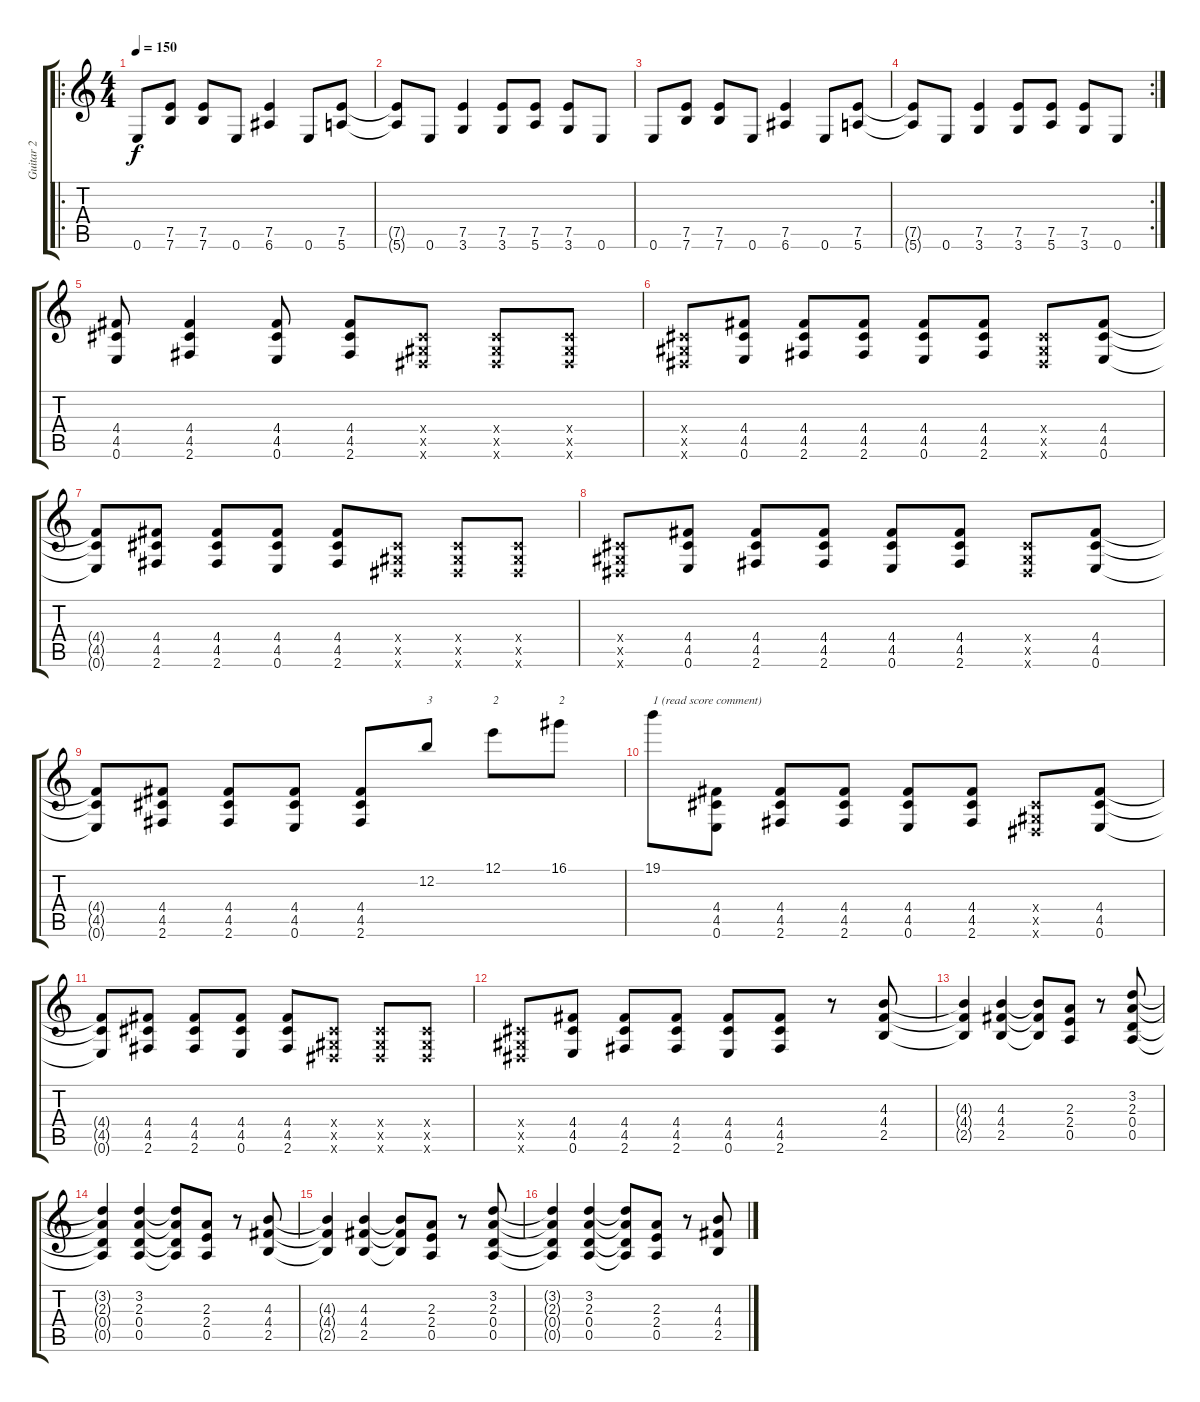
\track ("Guitar 2" "Guitar 2") {instrument overdrivenguitar}
\staff {score tabs}
\tuning (E4 B3 G3 D3 A2 E2) {hide}
\ro
\ts (4 4)
\tempo 150
\clef g2
\ks c
0.6.8{dy f} (7.5 7.6).8 (7.5 7.6).8 0.6.8 (7.5 6.6).4 0.6.8 (7.5 5.6).8 |
(7.5{t} 5.6{t}).8 0.6.8 (7.5 3.6).4 (7.5 3.6).8 (7.5 5.6).8 (7.5 3.6).8 0.6.8 |
0.6.8 (7.5 7.6).8 (7.5 7.6).8 0.6.8 (7.5 6.6).4 0.6.8 (7.5 5.6).8 |
\rc 2
(7.5{t} 5.6{t}).8 0.6.8 (7.5 3.6).4 (7.5 3.6).8 (7.5 5.6).8 (7.5 3.6).8 0.6.8 |
(4.4 4.5 0.6).8 (4.4 4.5 2.6).4 (4.4 4.5 0.6).8 (4.4 4.5 2.6).8 (-1.4{x} -1.5{x} -1.6{x}).8 (-1.4{x} -1.5{x} -1.6{x}).8 (-1.4{x} -1.5{x} -1.6{x}).8 |
(-1.4{x} -1.5{x} -1.6{x}).8 (4.4 4.5 0.6).8 (4.4 4.5 2.6).8 (4.4 4.5 2.6).8 (4.4 4.5 0.6).8 (4.4 4.5 2.6).8 (-1.4{x} -1.5{x} -1.6{x}).8 (4.4 4.5 0.6).8 |
(4.4{t} 4.5{t} 0.6{t}).8 (4.4 4.5 2.6).8 (4.4 4.5 2.6).8 (4.4 4.5 0.6).8 (4.4 4.5 2.6).8 (-1.4{x} -1.5{x} -1.6{x}).8 (-1.4{x} -1.5{x} -1.6{x}).8 (-1.4{x} -1.5{x} -1.6{x}).8 |
(-1.4{x} -1.5{x} -1.6{x}).8 (4.4 4.5 0.6).8 (4.4 4.5 2.6).8 (4.4 4.5 2.6).8 (4.4 4.5 0.6).8 (4.4 4.5 2.6).8 (-1.4{x} -1.5{x} -1.6{x}).8 (4.4 4.5 0.6).8 |
(4.4{t} 4.5{t} 0.6{t}).8 (4.4 4.5 2.6).8 (4.4 4.5 2.6).8 (4.4 4.5 0.6).8 (4.4 4.5 2.6).8 12.2.8{txt "3" instrument guitarharmonics} 12.1.8{txt "2"} 16.1.8{txt "2"} |
19.1.8{txt "1 (read score comment)"} (4.4 4.5 0.6).8{instrument overdrivenguitar} (4.4 4.5 2.6).8 (4.4 4.5 2.6).8 (4.4 4.5 0.6).8 (4.4 4.5 2.6).8 (-1.4{x} -1.5{x} -1.6{x}).8 (4.4 4.5 0.6).8 |
(4.4{t} 4.5{t} 0.6{t}).8 (4.4 4.5 2.6).8 (4.4 4.5 2.6).8 (4.4 4.5 0.6).8 (4.4 4.5 2.6).8 (-1.4{x} -1.5{x} -1.6{x}).8 (-1.4{x} -1.5{x} -1.6{x}).8 (-1.4{x} -1.5{x} -1.6{x}).8 |
(-1.4{x} -1.5{x} -1.6{x}).8 (4.4 4.5 0.6).8 (4.4 4.5 2.6).8 (4.4 4.5 2.6).8 (4.4 4.5 0.6).8 (4.4 4.5 2.6).8 r.8 (4.3 4.4 2.5).8 |
(4.3{t} 4.4{t} 2.5{t}).4 (4.3 4.4 2.5).4 (4.3{t} 4.4{t} 2.5{t}).8 (2.3 2.4 0.5).8 r.8 (3.2 2.3 0.4 0.5).8 |
(3.2{t} 2.3{t} 0.4{t} 0.5{t}).4 (3.2 2.3 0.4 0.5).4 (3.2{t} 2.3{t} 0.4{t} 0.5{t}).8 (2.3 2.4 0.5).8 r.8 (4.3 4.4 2.5).8 |
(4.3{t} 4.4{t} 2.5{t}).4 (4.3 4.4 2.5).4 (4.3{t} 4.4{t} 2.5{t}).8 (2.3 2.4 0.5).8 r.8 (3.2 2.3 0.4 0.5).8 |
(3.2{t} 2.3{t} 0.4{t} 0.5{t}).4 (3.2 2.3 0.4 0.5).4 (3.2{t} 2.3{t} 0.4{t} 0.5{t}).8 (2.3 2.4 0.5).8 r.8 (4.3 4.4 2.5).8
